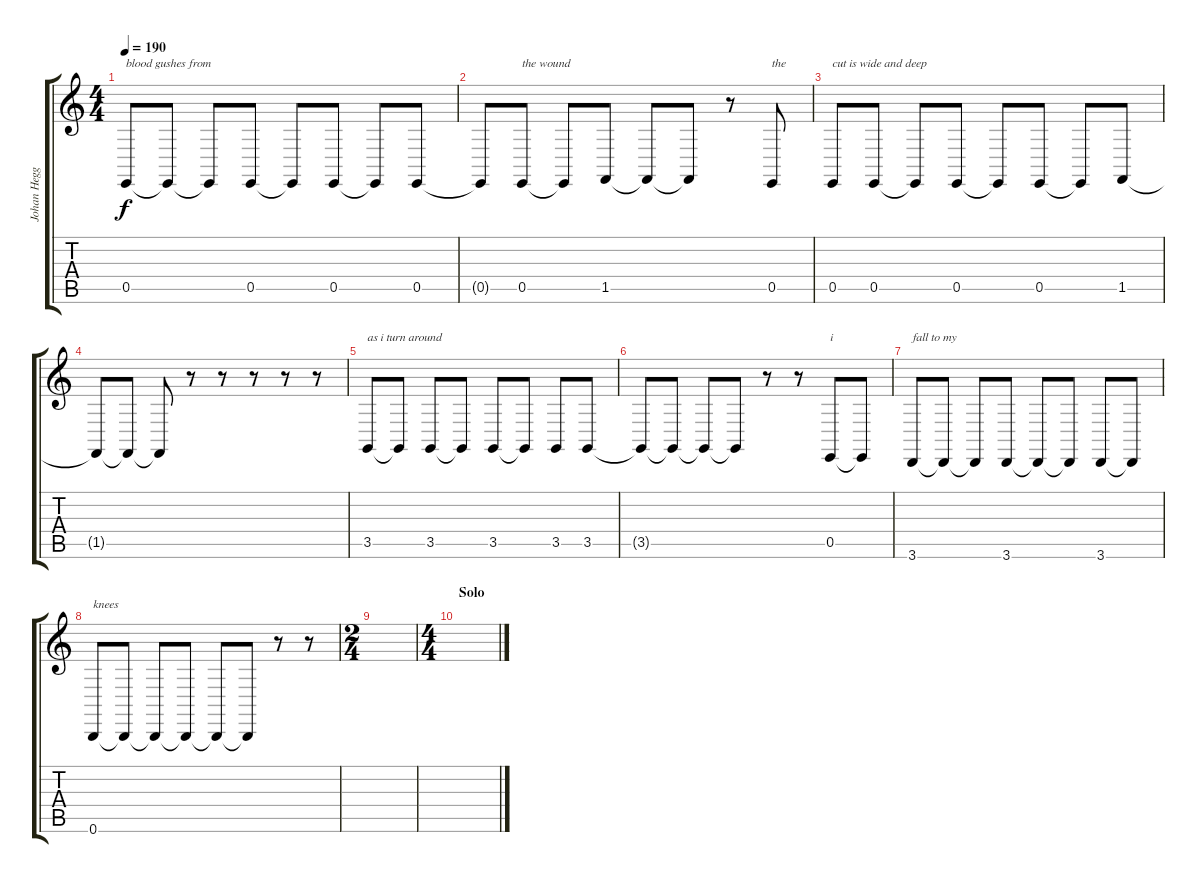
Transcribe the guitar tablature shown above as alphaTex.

\track ("Johan Hegg" "Johan Hegg") {instrument gunshot}
\staff {score tabs}
\tuning (B3 Gb3 D3 A2 E2 B1) {hide}
\ts (4 4)
\section ("" "")
\tempo 190
\clef g2
\ks c
0.5.8{txt "blood gushes from" dy f} 0.5{t}.8 0.5{t}.8 0.5.8 0.5{t}.8 0.5.8 0.5{t}.8 0.5.8 |
0.5{t}.8 0.5.8{txt "the wound"} 0.5{t}.8 1.5.8 1.5{t}.8 1.5{t}.8 r.8 0.5.8{txt "the"} |
0.5.8{txt "cut is wide and deep"} 0.5.8 0.5{t}.8 0.5.8 0.5{t}.8 0.5.8 0.5{t}.8 1.5.8 |
1.5{t}.8 1.5{t}.8 1.5{t}.8 r.8 r.8 r.8 r.8 r.8 |
3.5.8{txt "as i turn around"} 3.5{t}.8 3.5.8 3.5{t}.8 3.5.8 3.5{t}.8 3.5.8 3.5.8 |
3.5{t}.8 3.5{t}.8 3.5{t}.8 3.5{t}.8 r.8 r.8 0.5.8{txt "i"} 0.5{t}.8 |
3.6.8{txt "fall to my"} 3.6{t}.8 3.6{t}.8 3.6.8 3.6{t}.8 3.6{t}.8 3.6.8 3.6{t}.8 |
0.6.8{txt "knees"} 0.6{t}.8 0.6{t}.8 0.6{t}.8 0.6{t}.8 0.6{t}.8 r.8 r.8 |
\ts (2 4)
|
\ts (4 4)
\section ("" "Solo")
